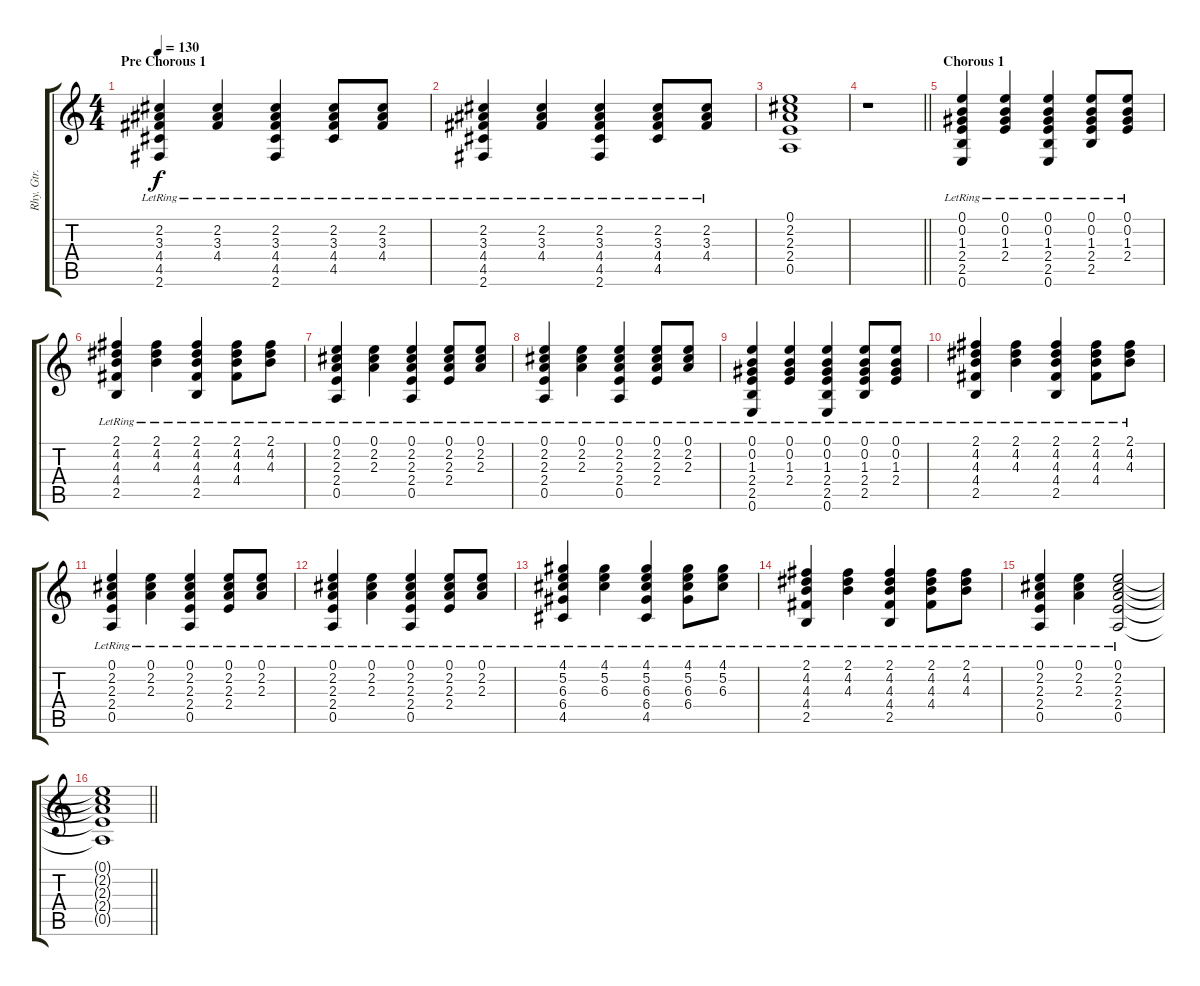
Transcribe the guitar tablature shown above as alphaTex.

\track ("Rhy. Gtr. 1" "Rhy. Gtr. ") {instrument acousticguitarsteel}
\staff {score tabs}
\tuning (E4 B3 G3 D3 A2 E2) {hide}
\ts (4 4)
\section ("" "Pre Chorous 1")
\tempo 130
\clef g2
\ks c
(2.2{lr} 3.3{lr} 4.4{lr} 4.5{lr} 2.6{lr}).4{dy f} (2.2{lr} 3.3{lr} 4.4{lr}).4 (2.2{lr} 3.3{lr} 4.4{lr} 4.5{lr} 2.6{lr}).4 (2.2{lr} 3.3{lr} 4.4{lr} 4.5{lr}).8 (2.2{lr} 3.3{lr} 4.4{lr}).8 |
(2.2{lr} 3.3{lr} 4.4{lr} 4.5{lr} 2.6{lr}).4 (2.2{lr} 3.3{lr} 4.4{lr}).4 (2.2{lr} 3.3{lr} 4.4{lr} 4.5{lr} 2.6{lr}).4 (2.2{lr} 3.3{lr} 4.4{lr} 4.5{lr}).8 (2.2{lr} 3.3{lr} 4.4{lr}).8 |
(0.1 2.2 2.3 2.4 0.5).1 |
\barLineRight lightlight
r.1 |
\section ("" "Chorous 1")
(0.1{lr} 0.2{lr} 1.3{lr} 2.4{lr} 2.5{lr} 0.6{lr}).4 (0.1{lr} 0.2{lr} 1.3{lr} 2.4{lr}).4 (0.1{lr} 0.2{lr} 1.3{lr} 2.4{lr} 2.5{lr} 0.6{lr}).4 (0.1{lr} 0.2{lr} 1.3{lr} 2.4{lr} 2.5{lr}).8 (0.1{lr} 0.2{lr} 1.3{lr} 2.4{lr}).8 |
(2.1{lr} 4.2{lr} 4.3{lr} 4.4{lr} 2.5{lr}).4 (2.1{lr} 4.2{lr} 4.3{lr}).4 (2.1{lr} 4.2{lr} 4.3{lr} 4.4{lr} 2.5{lr}).4 (2.1{lr} 4.2{lr} 4.3{lr} 4.4{lr}).8 (2.1{lr} 4.2{lr} 4.3{lr}).8 |
(0.1{lr} 2.2{lr} 2.3{lr} 2.4{lr} 0.5{lr}).4 (0.1{lr} 2.2{lr} 2.3{lr}).4 (0.1{lr} 2.2{lr} 2.3{lr} 2.4{lr} 0.5{lr}).4 (0.1{lr} 2.2{lr} 2.3{lr} 2.4{lr}).8 (0.1{lr} 2.2{lr} 2.3{lr}).8 |
(0.1{lr} 2.2{lr} 2.3{lr} 2.4{lr} 0.5{lr}).4 (0.1{lr} 2.2{lr} 2.3{lr}).4 (0.1{lr} 2.2{lr} 2.3{lr} 2.4{lr} 0.5{lr}).4 (0.1{lr} 2.2{lr} 2.3{lr} 2.4{lr}).8 (0.1{lr} 2.2{lr} 2.3{lr}).8 |
(0.1{lr} 0.2{lr} 1.3{lr} 2.4{lr} 2.5{lr} 0.6{lr}).4 (0.1{lr} 0.2{lr} 1.3{lr} 2.4{lr}).4 (0.1{lr} 0.2{lr} 1.3{lr} 2.4{lr} 2.5{lr} 0.6{lr}).4 (0.1{lr} 0.2{lr} 1.3{lr} 2.4{lr} 2.5{lr}).8 (0.1{lr} 0.2{lr} 1.3{lr} 2.4{lr}).8 |
(2.1{lr} 4.2{lr} 4.3{lr} 4.4{lr} 2.5{lr}).4 (2.1{lr} 4.2{lr} 4.3{lr}).4 (2.1{lr} 4.2{lr} 4.3{lr} 4.4{lr} 2.5{lr}).4 (2.1{lr} 4.2{lr} 4.3{lr} 4.4{lr}).8 (2.1{lr} 4.2{lr} 4.3{lr}).8 |
(0.1{lr} 2.2{lr} 2.3{lr} 2.4{lr} 0.5{lr}).4 (0.1{lr} 2.2{lr} 2.3{lr}).4 (0.1{lr} 2.2{lr} 2.3{lr} 2.4{lr} 0.5{lr}).4 (0.1{lr} 2.2{lr} 2.3{lr} 2.4{lr}).8 (0.1{lr} 2.2{lr} 2.3{lr}).8 |
(0.1{lr} 2.2{lr} 2.3{lr} 2.4{lr} 0.5{lr}).4 (0.1{lr} 2.2{lr} 2.3{lr}).4 (0.1{lr} 2.2{lr} 2.3{lr} 2.4{lr} 0.5{lr}).4 (0.1{lr} 2.2{lr} 2.3{lr} 2.4{lr}).8 (0.1{lr} 2.2{lr} 2.3{lr}).8 |
(4.1{lr} 5.2{lr} 6.3{lr} 6.4{lr} 4.5{lr}).4 (4.1{lr} 5.2{lr} 6.3{lr}).4 (4.1{lr} 5.2{lr} 6.3{lr} 6.4{lr} 4.5{lr}).4 (4.1{lr} 5.2{lr} 6.3{lr} 6.4{lr}).8 (4.1{lr} 5.2{lr} 6.3{lr}).8 |
(2.1{lr} 4.2{lr} 4.3{lr} 4.4{lr} 2.5{lr}).4 (2.1{lr} 4.2{lr} 4.3{lr}).4 (2.1{lr} 4.2{lr} 4.3{lr} 4.4{lr} 2.5{lr}).4 (2.1{lr} 4.2{lr} 4.3{lr} 4.4{lr}).8 (2.1{lr} 4.2{lr} 4.3{lr}).8 |
(0.1{lr} 2.2{lr} 2.3{lr} 2.4{lr} 0.5{lr}).4 (0.1{lr} 2.2{lr} 2.3{lr}).4 (0.1{lr} 2.2{lr} 2.3{lr} 2.4{lr} 0.5{lr}).2 |
\barLineRight lightlight
(0.1{t} 2.2{t} 2.3{t} 2.4{t} 0.5{t}).1
